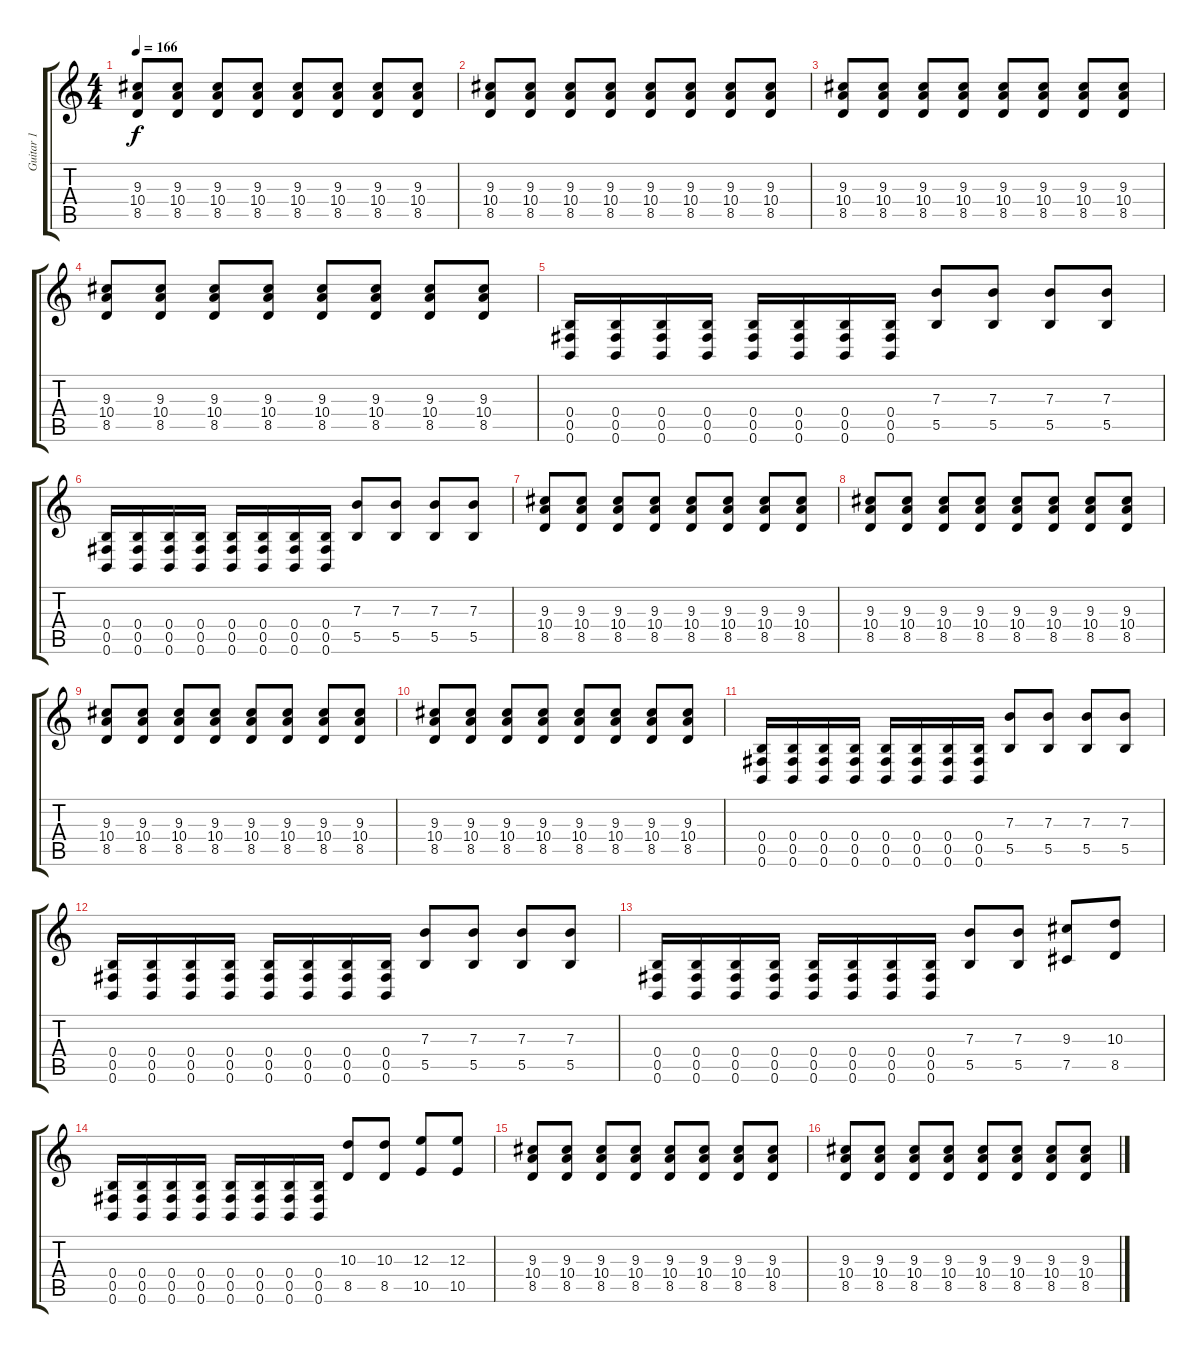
\track ("Guitar 1" "Guitar 1") {instrument electricguitarmuted}
\staff {score tabs}
\tuning (Db4 Ab3 E3 B2 Gb2 B1) {hide}
\ts (4 4)
\tempo 166
\clef g2
\ks c
(9.3 10.4 8.5).8{dy f} (9.3 10.4 8.5).8 (9.3 10.4 8.5).8 (9.3 10.4 8.5).8 (9.3 10.4 8.5).8 (9.3 10.4 8.5).8 (9.3 10.4 8.5).8 (9.3 10.4 8.5).8 |
(9.3 10.4 8.5).8 (9.3 10.4 8.5).8 (9.3 10.4 8.5).8 (9.3 10.4 8.5).8 (9.3 10.4 8.5).8 (9.3 10.4 8.5).8 (9.3 10.4 8.5).8 (9.3 10.4 8.5).8 |
(9.3 10.4 8.5).8 (9.3 10.4 8.5).8 (9.3 10.4 8.5).8 (9.3 10.4 8.5).8 (9.3 10.4 8.5).8 (9.3 10.4 8.5).8 (9.3 10.4 8.5).8 (9.3 10.4 8.5).8 |
(9.3 10.4 8.5).8 (9.3 10.4 8.5).8 (9.3 10.4 8.5).8 (9.3 10.4 8.5).8 (9.3 10.4 8.5).8 (9.3 10.4 8.5).8 (9.3 10.4 8.5).8 (9.3 10.4 8.5).8 |
(0.4 0.5 0.6).16 (0.4 0.5 0.6).16 (0.4 0.5 0.6).16 (0.4 0.5 0.6).16 (0.4 0.5 0.6).16 (0.4 0.5 0.6).16 (0.4 0.5 0.6).16 (0.4 0.5 0.6).16 (7.3 5.5).8 (7.3 5.5).8 (7.3 5.5).8 (7.3 5.5).8 |
(0.4 0.5 0.6).16 (0.4 0.5 0.6).16 (0.4 0.5 0.6).16 (0.4 0.5 0.6).16 (0.4 0.5 0.6).16 (0.4 0.5 0.6).16 (0.4 0.5 0.6).16 (0.4 0.5 0.6).16 (7.3 5.5).8 (7.3 5.5).8 (7.3 5.5).8 (7.3 5.5).8 |
(9.3 10.4 8.5).8 (9.3 10.4 8.5).8 (9.3 10.4 8.5).8 (9.3 10.4 8.5).8 (9.3 10.4 8.5).8 (9.3 10.4 8.5).8 (9.3 10.4 8.5).8 (9.3 10.4 8.5).8 |
(9.3 10.4 8.5).8 (9.3 10.4 8.5).8 (9.3 10.4 8.5).8 (9.3 10.4 8.5).8 (9.3 10.4 8.5).8 (9.3 10.4 8.5).8 (9.3 10.4 8.5).8 (9.3 10.4 8.5).8 |
(9.3 10.4 8.5).8 (9.3 10.4 8.5).8 (9.3 10.4 8.5).8 (9.3 10.4 8.5).8 (9.3 10.4 8.5).8 (9.3 10.4 8.5).8 (9.3 10.4 8.5).8 (9.3 10.4 8.5).8 |
(9.3 10.4 8.5).8 (9.3 10.4 8.5).8 (9.3 10.4 8.5).8 (9.3 10.4 8.5).8 (9.3 10.4 8.5).8 (9.3 10.4 8.5).8 (9.3 10.4 8.5).8 (9.3 10.4 8.5).8 |
(0.4 0.5 0.6).16 (0.4 0.5 0.6).16 (0.4 0.5 0.6).16 (0.4 0.5 0.6).16 (0.4 0.5 0.6).16 (0.4 0.5 0.6).16 (0.4 0.5 0.6).16 (0.4 0.5 0.6).16 (7.3 5.5).8 (7.3 5.5).8 (7.3 5.5).8 (7.3 5.5).8 |
(0.4 0.5 0.6).16 (0.4 0.5 0.6).16 (0.4 0.5 0.6).16 (0.4 0.5 0.6).16 (0.4 0.5 0.6).16 (0.4 0.5 0.6).16 (0.4 0.5 0.6).16 (0.4 0.5 0.6).16 (7.3 5.5).8 (7.3 5.5).8 (7.3 5.5).8 (7.3 5.5).8 |
(0.4 0.5 0.6).16 (0.4 0.5 0.6).16 (0.4 0.5 0.6).16 (0.4 0.5 0.6).16 (0.4 0.5 0.6).16 (0.4 0.5 0.6).16 (0.4 0.5 0.6).16 (0.4 0.5 0.6).16 (7.3 5.5).8 (7.3 5.5).8 (9.3 7.5).8 (10.3 8.5).8 |
(0.4 0.5 0.6).16 (0.4 0.5 0.6).16 (0.4 0.5 0.6).16 (0.4 0.5 0.6).16 (0.4 0.5 0.6).16 (0.4 0.5 0.6).16 (0.4 0.5 0.6).16 (0.4 0.5 0.6).16 (10.3 8.5).8 (10.3 8.5).8 (12.3 10.5).8 (12.3 10.5).8 |
(9.3 10.4 8.5).8 (9.3 10.4 8.5).8 (9.3 10.4 8.5).8 (9.3 10.4 8.5).8 (9.3 10.4 8.5).8 (9.3 10.4 8.5).8 (9.3 10.4 8.5).8 (9.3 10.4 8.5).8 |
(9.3 10.4 8.5).8 (9.3 10.4 8.5).8 (9.3 10.4 8.5).8 (9.3 10.4 8.5).8 (9.3 10.4 8.5).8 (9.3 10.4 8.5).8 (9.3 10.4 8.5).8 (9.3 10.4 8.5).8
